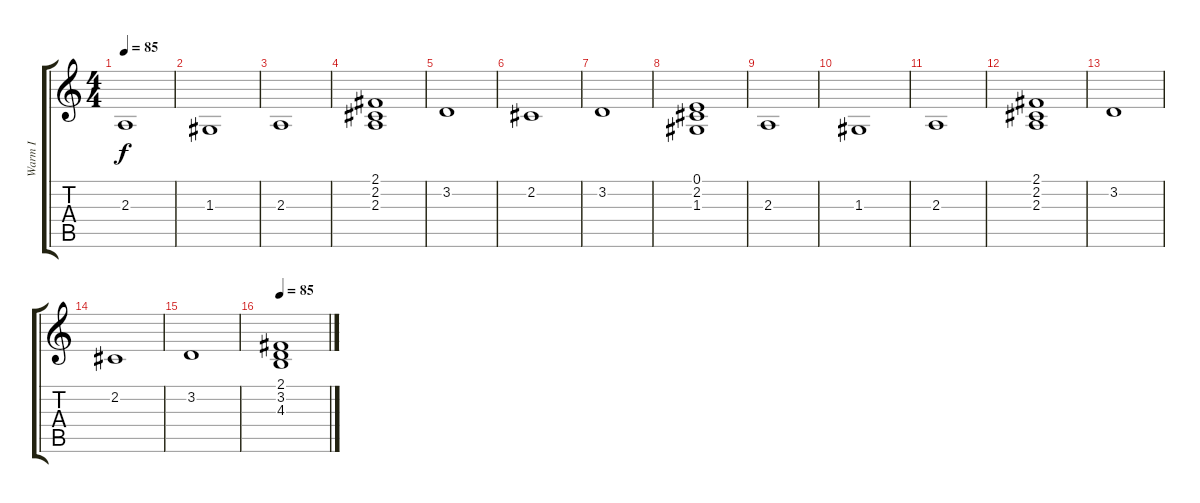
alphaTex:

\track ("Warm I" "Warm I") {instrument pad2warm}
\staff {score tabs}
\tuning (E4 B3 G3 D3 A2 E2) {hide}
\ts (4 4)
\tempo 85
\clef g2
\ks c
2.3.1{dy f} |
1.3.1 |
2.3.1 |
(2.1 2.2 2.3).1 |
3.2.1 |
2.2.1 |
3.2.1 |
(0.1 2.2 1.3).1 |
2.3.1 |
1.3.1 |
2.3.1 |
(2.1 2.2 2.3).1 |
3.2.1 |
2.2.1 |
3.2.1 |
\tempo 85
(2.1 3.2 4.3).1
